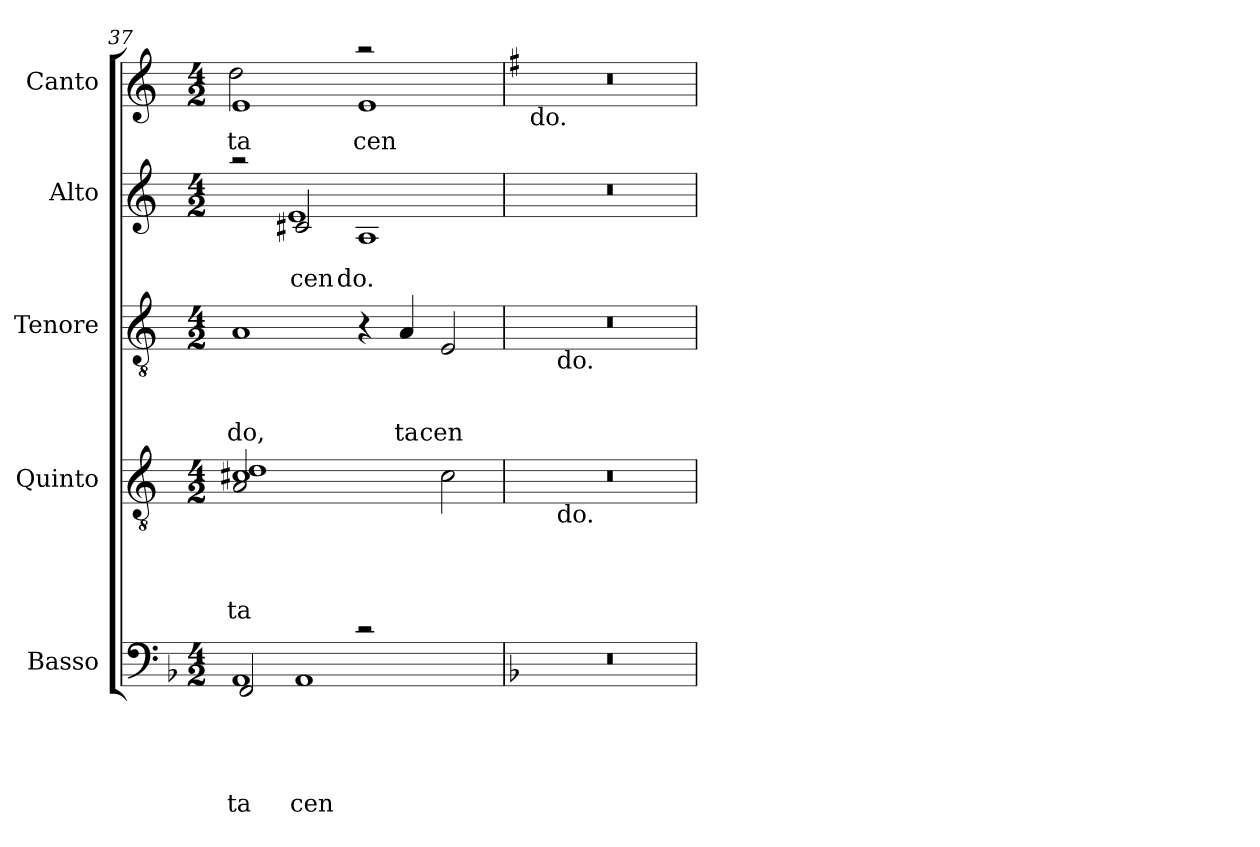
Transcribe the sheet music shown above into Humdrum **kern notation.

**kern	**text	**text	**text	**text	**text	**kern	**text	**text	**text	**text	**kern	**text	**text	**text	**kern	**text	**text	**kern	**text
*part5	*part5	*part5	*part5	*part5	*part5	*part4	*part4	*part4	*part4	*part4	*part3	*part3	*part3	*part3	*part2	*part2	*part2	*part1	*part1
*staff5	*staff5	*staff5	*staff5	*staff5	*staff5	*staff4	*staff4	*staff4	*staff4	*staff4	*staff3	*staff3	*staff3	*staff3	*staff2	*staff2	*staff2	*staff1	*staff1
*I"Basso	*	*	*	*	*	*I"Quinto	*	*	*	*	*I"Tenore	*	*	*	*I"Alto	*	*	*I"Canto	*
*clefF4	*	*	*	*	*	*clefGv2	*	*	*	*	*clefGv2	*	*	*	*clefG2	*	*	*clefG2	*
*	*	*	*	*	*	*ITrd-3c-5	*	*	*	*	*ITrd-3c-5	*	*	*	*ITrd-3c-5	*	*	*ITrd-3c-5	*
*k[b-]	*	*	*	*	*	*k[b-]	*	*	*	*	*k[b-]	*	*	*	*k[b-]	*	*	*k[b-]	*
*F:	*	*	*	*	*	*F:	*	*	*	*	*F:	*	*	*	*F:	*	*	*F:	*
*M4/2	*	*	*	*	*	*M4/2	*	*	*	*	*M4/2	*	*	*	*M4/2	*	*	*M4/2	*
=37	=37	=37	=37	=37	=37	=37	=37	=37	=37	=37	=37	=37	=37	=37	=37	=37	=37	=37	=37
!	!	!	!	!	!LO:LY:b	!	!	!	!	!	!	!	!	!	!	!	!	!	!
*^	*	*	*	*	*	*	*	*	*	*	*	*	*	*	*	*	*	*	*
!	!	!	!	!	!	!LO:LY:b	!	!	!	!	!LO:LY:b	!	!	!	!	!	!	!	!	!
*	*	*	*	*	*	*	*^	*	*	*	*	*	*	*	*	*	*	*	*	*
!	!	!	!	!	!	!	!	!	!	!	!	!LO:LY:b	!	!	!	!LO:LY:b	!	!	!	!	!LO:LY:b
*	*	*	*	*	*	*	*	*	*	*	*	*	*	*	*	*	*^	*	*	*^	*
!	!	!	!	!	!	!	!	!	!	!	!	!	!	!	!	!	!	!	!	!	!	!	!LO:LY:b
1AA	2FF/	.	.	.	.	ta	1f#X 1g	2d/	.	.	.	-ta-	1d	.	.	do,	2raa	2ryy	.	.	1a>	2gg\	ta-
!	!	!	!	!	!	!LO:LY:b	!	!	!	!	!	!	!	!	!	!	!	!	!	!LO:LY:b	!	!	!
!	!	!	!	!	!	!	!	!	!	!	!	!	!	!	!	!	!	!	!	!LO:LY:b	!	!	!
.	1AA	.	.	.	.	cen	.	1ryy	.	.	.	.	.	.	.	.	2f#X/	1a	.	cen	.	2ryy	.
!	!	!	!	!	!	!	!	!	!	!	!	!	!	!	!	!	!	!	!	!LO:LY:b	!	!	!LO:LY:b
2rc	.	.	.	.	.	.	1ryy	.	.	.	.	.	4r	.	.	.	1d	.	.	do.	2raa	1a	-cen-
!	!	!	!	!	!	!	!	!	!	!	!	!	!	!	!	!LO:LY:b	!	!	!	!	!	!	!
.	.	.	.	.	.	.	.	.	.	.	.	.	4d/	.	.	ta	.	.	.	.	.	.	.
!	!	!	!	!	!	!	!	!	!	!	!	!	!	!	!	!LO:LY:b	!	!	!	!	!	!	!
2ryy	2ryy	.	.	.	.	.	.	2f#\	.	.	.	.	2A/	.	.	cen	.	2ryy	.	.	2ryy	.	.
*	*	*	*	*	*	*	*	*	*	*	*	*	*	*	*	*	*v	*v	*	*	*	*	*
*v	*v	*	*	*	*	*	*	*	*	*	*	*	*	*	*	*	*	*	*	*v	*v	*
=38	=38	=38	=38	=38	=38	=38	=38	=38	=38	=38	=38	=38	=38	=38	=38	=38	=38	=38	=38	=38
*	*	*	*	*	*	*	*	*	*	*	*	*	*	*	*	*	*	*	*k[]	*
*	*	*	*	*	*	*	*	*	*	*	*	*	*	*	*	*	*	*	*C:	*
*^	*	*	*	*	*	*	*	*	*	*	*	*	*	*	*	*^	*	*	*	*
!	!	!	!	!	!	!	!	!	!	!	!	!	!	!	!	!	!	!	!	!	!LO:TX:b:t=do.	!
*v	*v	*	*	*	*	*	*	*	*	*	*	*	*^	*	*	*	*v	*v	*	*	*	*
0r	.	.	.	.	.	0r	8ryy	.	.	.	.	0r	8ryy	.	.	.	0r	.	.	0r	.
!	!	!	!	!	!	!	!	!	!	!	!	!	!LO:TX:b:t=do.	!	!	!	!	!	!	!	!
!	!	!	!	!	!	!	!LO:TX:b:t=do.	!	!	!	!	!	!	!	!	!	!	!	!	!	!
.	.	.	.	.	.	.	1...ryy	.	.	.	.	.	1...ryy	.	.	.	.	.	.	.	.
*	*	*	*	*	*	*v	*v	*	*	*	*	*	*	*	*	*	*	*	*	*	*
*	*	*	*	*	*	*	*	*	*	*	*v	*v	*	*	*	*	*	*	*	*
=	=	=	=	=	=	=	=	=	=	=	=	=	=	=	=	=	=	=	=
*-	*-	*-	*-	*-	*-	*-	*-	*-	*-	*-	*-	*-	*-	*-	*-	*-	*-	*-	*-
